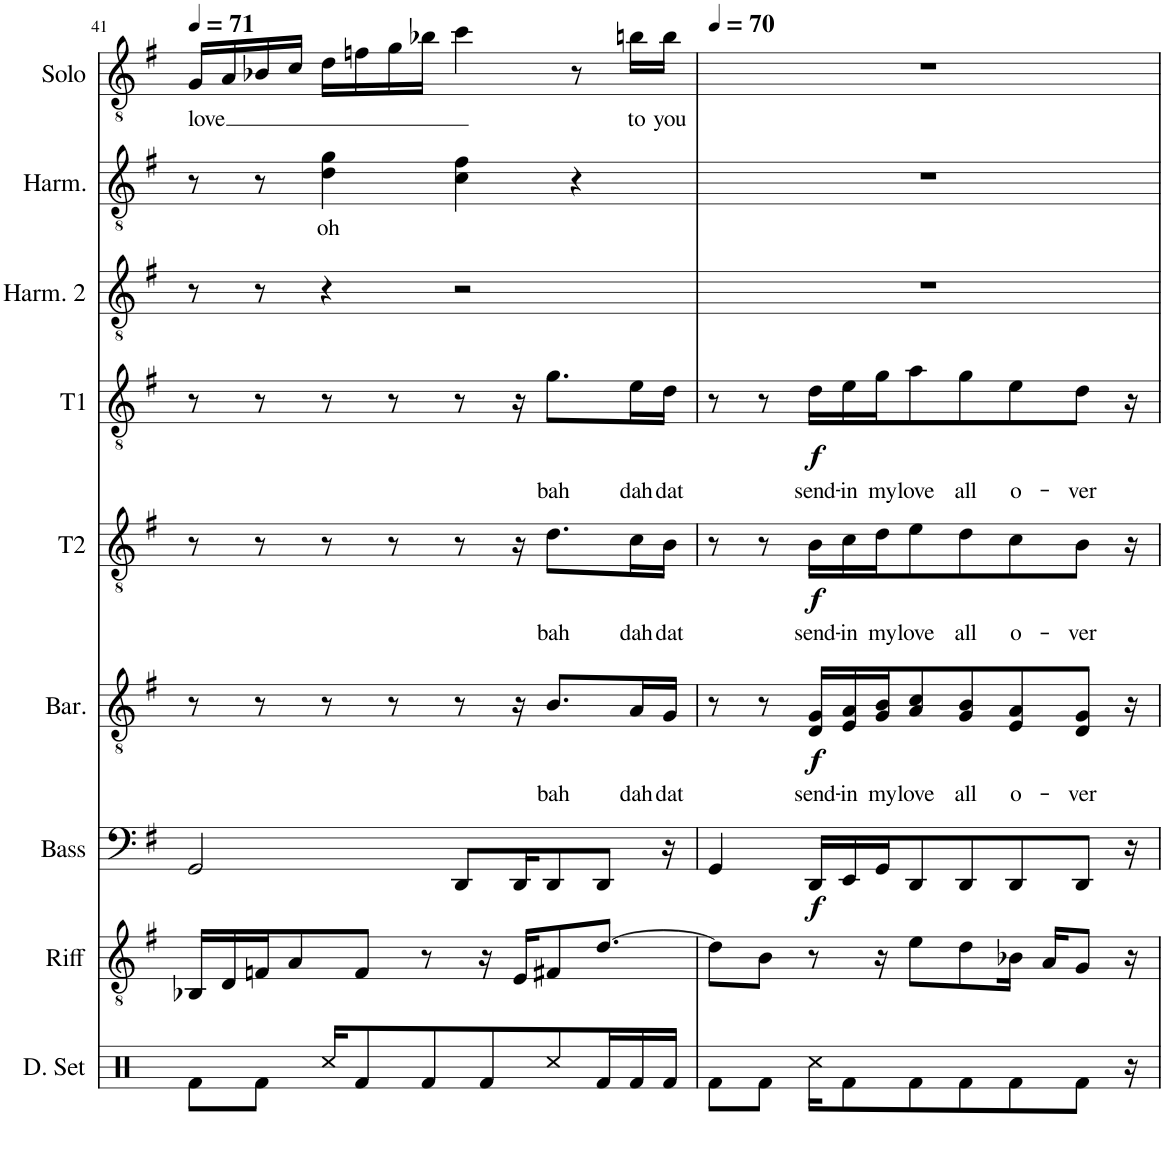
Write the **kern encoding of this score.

**kern	**kern	**kern	**dynam	**kern	**text	**dynam	**kern	**text	**dynam	**kern	**text	**dynam	**kern	**kern	**text	**kern	**text
*part9	*part8	*part7	*part7	*part6	*part6	*part6	*part5	*part5	*part5	*part4	*part4	*part4	*part3	*part2	*part2	*part1	*part1
*staff9	*staff8	*staff7	*staff7	*staff6	*staff6	*staff6	*staff5	*staff5	*staff5	*staff4	*staff4	*staff4	*staff3	*staff2	*staff2	*staff1	*staff1
*I"Drumset	*I"Riff	*I"Bass	*	*I"Baritone	*	*	*I"Tenor II	*	*	*I"Tenor I	*	*	*I"Harmony II	*I"Harmony I	*	*I"Solo	*
*I'D. Set	*I'Riff	*I'Bass	*	*I'Bar.	*	*	*I'T2	*	*	*I'T1	*	*	*I'Harm. 2	*I'Harm.	*	*I'Solo	*
!!LO:PB:g=z
*clefX	*clefGv2	*clefF4	*	*clefGv2	*	*	*clefGv2	*	*	*clefGv2	*	*	*clefGv2	*clefGv2	*	*clefGv2	*
*k[]	*k[f#]	*k[f#]	*	*k[f#]	*	*	*k[f#]	*	*	*k[f#]	*	*	*k[f#]	*k[f#]	*	*k[f#]	*
*M4/4	*M4/4	*M4/4	*	*M4/4	*	*	*M4/4	*	*	*M4/4	*	*	*M4/4	*M4/4	*	*M4/4	*
*MM71	*MM71	*MM71	*	*MM71	*	*	*MM71	*	*	*MM71	*	*	*MM71	*MM71	*	*MM71	*
=41	=41	=41	=41	=41	=41	=41	=41	=41	=41	=41	=41	=41	=41	=41	=41	=41	=41
!	!	!	!	!	!	!	!	!	!	!	!	!	!	!	!	!	!LO:LY:b
8Rf\L	16BB-X/LL	2GG/	.	8r	.	.	8r	.	.	8r	.	.	8r	8r	.	16G/LL	love
.	16D/	.	.	.	.	.	.	.	.	.	.	.	.	.	.	16A/	.
8Rf\J	16Fn/J	.	.	8r	.	.	8r	.	.	8r	.	.	8r	8r	.	16B-X/	.
.	8A/	.	.	.	.	.	.	.	.	.	.	.	.	.	.	16c/JJ	.
!	!	!	!	!	!	!	!	!	!	!	!	!	!	!	!LO:LY:b	!	!
16Rcc/KL	.	.	.	8r	.	.	8r	.	.	8r	.	.	4r	4d\ 4g\	oh	16d\LL	.
8Rf/	8F/J	.	.	.	.	.	.	.	.	.	.	.	.	.	.	16fn\	.
.	.	.	.	8r	.	.	8r	.	.	8r	.	.	.	.	.	16g\	.
8Rf/	8r	.	.	.	.	.	.	.	.	.	.	.	.	.	.	16b-X\JJ	.
.	.	8DD/L	.	8r	.	.	8r	.	.	8r	.	.	2r	4c\ 4f#\	.	4cc\	.
8Rf/	16r	.	.	.	.	.	.	.	.	.	.	.	.	.	.	.	.
.	16E/KL	16DD/K	.	16r	.	.	16r	.	.	16r	.	.	.	.	.	.	.
!	!	!	!	!	!LO:LY:b	!	!	!LO:LY:b	!	!	!LO:LY:b	!	!	!	!	!	!
8Rcc/	8F#X/	8DD/	.	8.B/L	bah	.	8.d\L	bah	.	8.g\L	bah	.	.	.	.	.	.
.	.	.	.	.	.	.	.	.	.	.	.	.	.	4r	.	8r	.
16Rf/L	[8.d/J	8DD/J	.	.	.	.	.	.	.	.	.	.	.	.	.	.	.
!	!	!	!	!	!LO:LY:b	!	!	!LO:LY:b	!	!	!LO:LY:b	!	!	!	!	!	!LO:LY:b
16Rf/	.	.	.	16A/L	dah	.	16c\L	dah	.	16e\L	dah	.	.	.	.	16bn\LL	to
!	!	!	!	!	!LO:LY:b	!	!	!LO:LY:b	!	!	!LO:LY:b	!	!	!	!	!	!LO:LY:b
16Rf/JJ	.	16r	.	16G/JJ	dat	.	16B\JJ	dat	.	16d\JJ	dat	.	.	.	.	16b\JJ	you
=42	=42	=42	=42	=42	=42	=42	=42	=42	=42	=42	=42	=42	=42	=42	=42	=42	=42
*	*	*	*	*	*	*	*	*	*	*	*	*	*	*	*	*MM70	*
8Rf\L	8d\L]	4GG/	.	8r	.	.	8r	.	.	8r	.	.	1r	1r	.	1r	.
8Rf\J	8B\J	.	.	8r	.	.	8r	.	.	8r	.	.	.	.	.	.	.
!	!	!	!LO:DY:b	!	!LO:LY:b	!LO:DY:b	!	!LO:LY:b	!LO:DY:b	!	!LO:LY:b	!LO:DY:b	!	!	!	!	!
16Rcc\KL	8r	16DD/LL	f	16D/ 16G/LL	send-	f	16B\LL	send-	f	16d\LL	send-	f	.	.	.	.	.
!	!	!	!	!	!LO:LY:b	!	!	!LO:LY:b	!	!	!LO:LY:b	!	!	!	!	!	!
8Rf\	.	16EE/	.	16E/ 16A/	-in	.	16c\	-in	.	16e\	-in	.	.	.	.	.	.
!	!	!	!	!	!LO:LY:b	!	!	!LO:LY:b	!	!	!LO:LY:b	!	!	!	!	!	!
.	16r	16GG/J	.	16G/ 16B/J	my	.	16d\J	my	.	16g\J	my	.	.	.	.	.	.
!	!	!	!	!	!LO:LY:b	!	!	!LO:LY:b	!	!	!LO:LY:b	!	!	!	!	!	!
8Rf\	8e\L	8DD/	.	8A/ 8c/	love	.	8e\	love	.	8a\	love	.	.	.	.	.	.
!	!	!	!	!	!LO:LY:b	!	!	!LO:LY:b	!	!	!LO:LY:b	!	!	!	!	!	!
8Rf\	8d\	8DD/	.	8G/ 8B/	all	.	8d\	all	.	8g\	all	.	.	.	.	.	.
!	!	!	!	!	!LO:LY:b	!	!	!LO:LY:b	!	!	!LO:LY:b	!	!	!	!	!	!
8Rf\	16B-X\Jk	8DD/	.	8E/ 8A/	o-	.	8c\	o-	.	8e\	o-	.	.	.	.	.	.
.	16A/KL	.	.	.	.	.	.	.	.	.	.	.	.	.	.	.	.
!	!	!	!	!	!LO:LY:b	!	!	!LO:LY:b	!	!	!LO:LY:b	!	!	!	!	!	!
8Rf\J	8G/J	8DD/J	.	8D/ 8G/J	-ver	.	8B\J	-ver	.	8d\J	-ver	.	.	.	.	.	.
16r	16r	16r	.	16r	.	.	16r	.	.	16r	.	.	.	.	.	.	.
=	=	=	=	=	=	=	=	=	=	=	=	=	=	=	=	=	=
*-	*-	*-	*-	*-	*-	*-	*-	*-	*-	*-	*-	*-	*-	*-	*-	*-	*-
